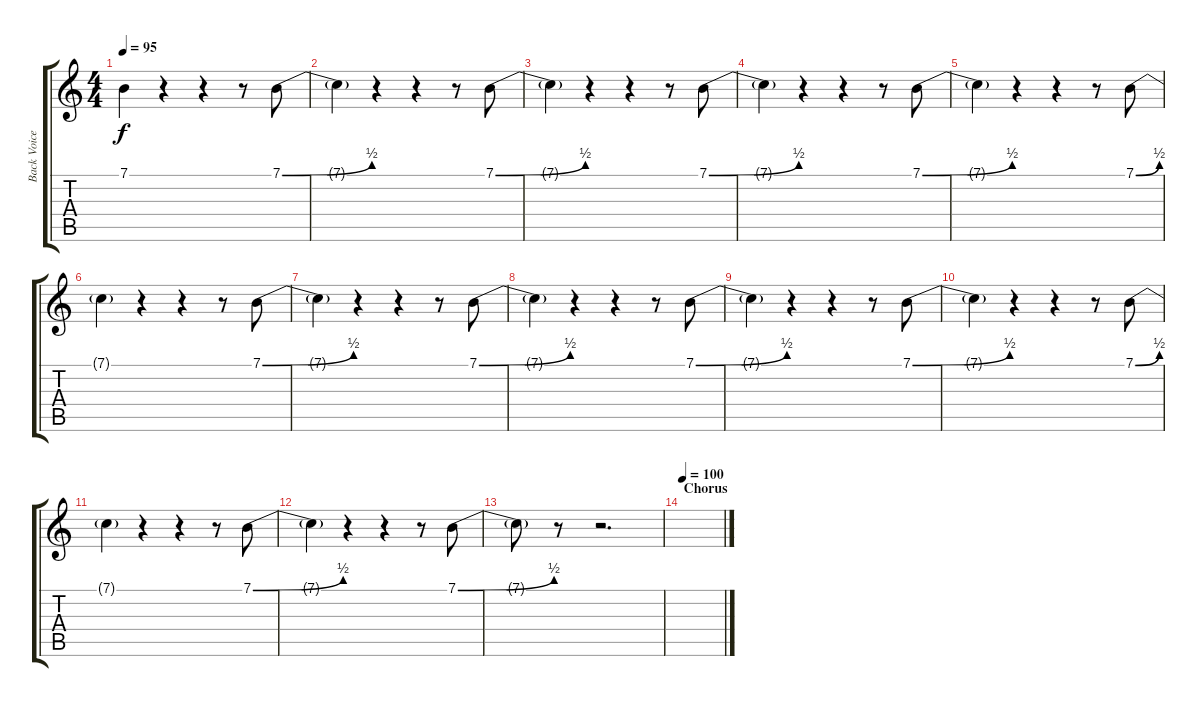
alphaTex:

\track ("Back Voices" "Back Voice") {instrument bassoon}
\staff {score tabs}
\tuning (E4 B3 G3 D3 A2 E2) {hide}
\ts (4 4)
\tempo 95
\clef g2
\ks c
7.1{t}.4{dy f} r.4 r.4 r.8 7.1{be (bend 0 0 60 2)}.8 |
7.1{t}.4 r.4 r.4 r.8 7.1{be (bend 0 0 60 2)}.8 |
7.1{t}.4 r.4 r.4 r.8 7.1{be (bend 0 0 60 2)}.8 |
7.1{t}.4 r.4 r.4 r.8 7.1{be (bend 0 0 60 2)}.8 |
7.1{t}.4 r.4 r.4 r.8 7.1{be (bend 0 0 60 2)}.8 |
7.1{t}.4 r.4 r.4 r.8 7.1{be (bend 0 0 60 2)}.8 |
7.1{t}.4 r.4 r.4 r.8 7.1{be (bend 0 0 60 2)}.8 |
7.1{t}.4 r.4 r.4 r.8 7.1{be (bend 0 0 60 2)}.8 |
7.1{t}.4 r.4 r.4 r.8 7.1{be (bend 0 0 60 2)}.8 |
7.1{t}.4 r.4 r.4 r.8 7.1{be (bend 0 0 60 2)}.8 |
7.1{t}.4 r.4 r.4 r.8 7.1{be (bend 0 0 60 2)}.8 |
7.1{t}.4 r.4 r.4 r.8 7.1{be (bend 0 0 60 2)}.8 |
7.1{t}.8 r.8 r.2{d} |
\section ("" "Chorus")
\tempo 100
